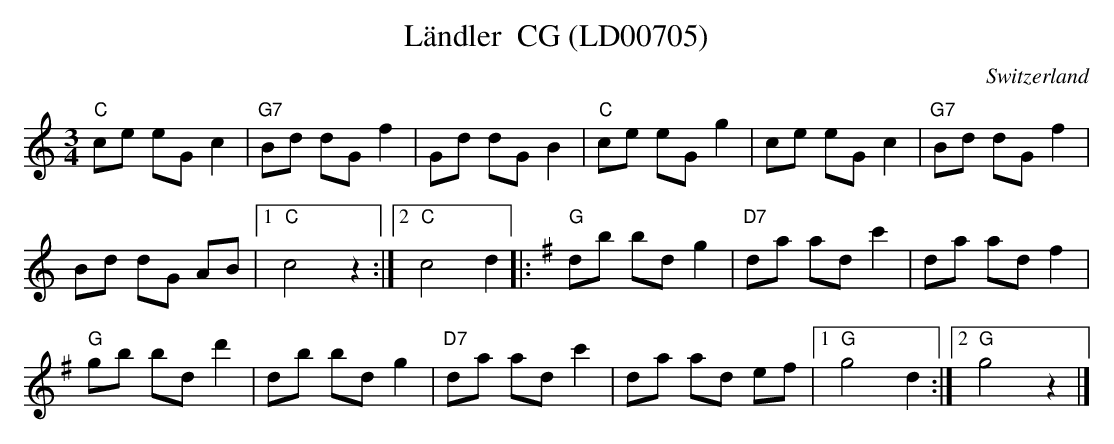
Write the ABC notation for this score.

X:1
T:Ländler  CG (LD00705)
O:Switzerland
M:3/4
L:1/8
K:C major
"C"ce eGc2 | "G7"Bd dGf2 | Gd dGB2 | "C"ce eGg2 | ce eGc2 | "G7"Bd dGf2 |
Bd dG AB |1 "C"c4z2 :|2 "C"c4d2 |: [K:G] "G"db bdg2 | "D7"da adc'2 | da adf2 |
"G"gb bd d'2 | db bdg2 | "D7"da adc'2 | da ad ef |1 "G"g4d2 :|2 "G"g4z2 |]
